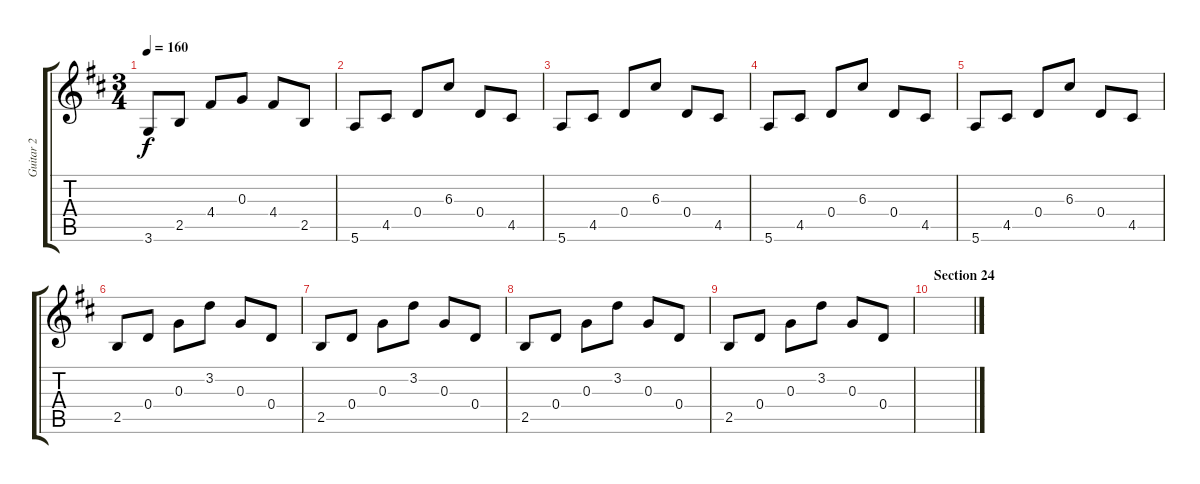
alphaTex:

\track ("Guitar 2" "Guitar 2") {instrument electricguitarmuted}
\staff {score tabs}
\tuning (E4 B3 G3 D3 A2 E2) {hide}
\ts (3 4)
\tempo 160
\clef g2
\ks bminor
3.6.8{dy f} 2.5.8 4.4.8 0.3.8 4.4.8 2.5.8 |
5.6.8 4.5.8 0.4.8 6.3.8 0.4.8 4.5.8 |
5.6.8 4.5.8 0.4.8 6.3.8 0.4.8 4.5.8 |
5.6.8 4.5.8 0.4.8 6.3.8 0.4.8 4.5.8 |
5.6.8 4.5.8 0.4.8 6.3.8 0.4.8 4.5.8 |
2.5.8 0.4.8 0.3.8 3.2.8 0.3.8 0.4.8 |
2.5.8 0.4.8 0.3.8 3.2.8 0.3.8 0.4.8 |
2.5.8 0.4.8 0.3.8 3.2.8 0.3.8 0.4.8 |
2.5.8 0.4.8 0.3.8 3.2.8 0.3.8 0.4.8 |
\section ("" "Section 24")
